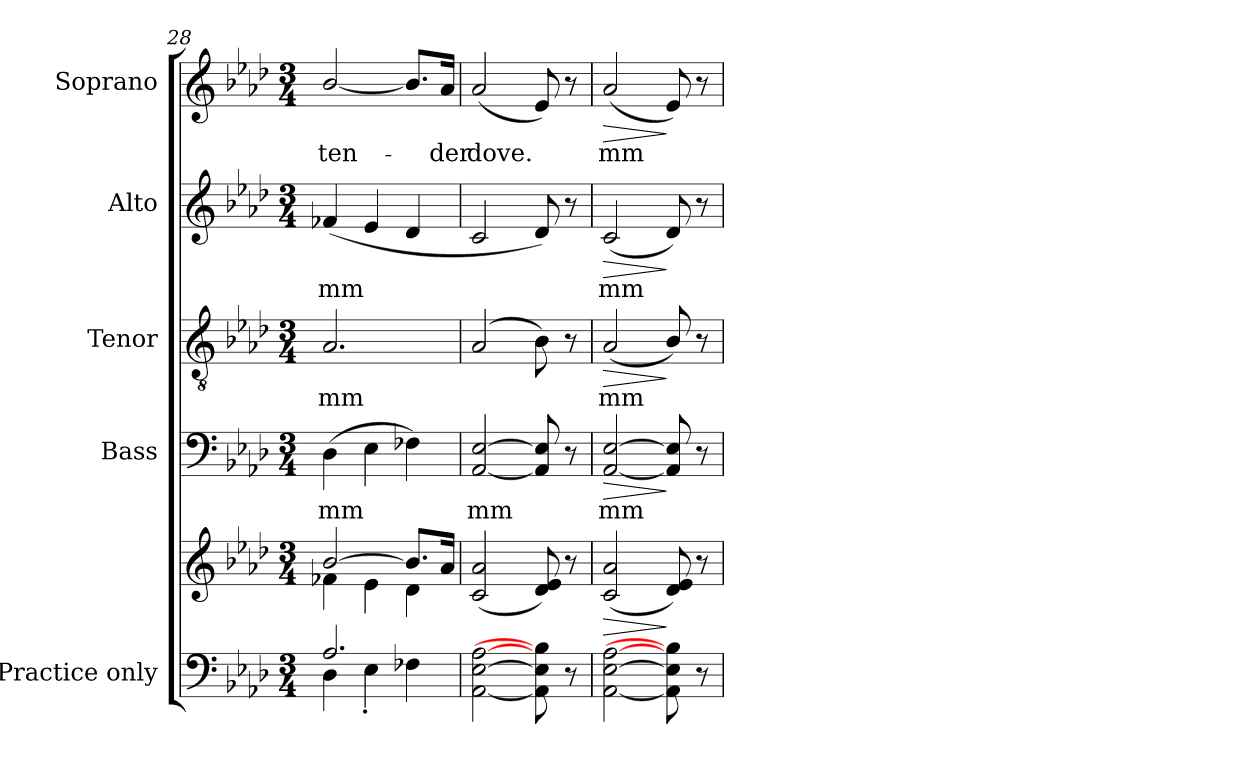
**kern	**kern	**dynam	**kern	**text	**dynam	**kern	**text	**dynam	**kern	**text	**dynam	**kern	**text	**dynam
*part5	*part5	*part5	*part4	*part4	*part4	*part3	*part3	*part3	*part2	*part2	*part2	*part1	*part1	*part1
*staff6	*staff5	*staff5/6	*staff4	*staff4	*staff4	*staff3	*staff3	*staff3	*staff2	*staff2	*staff2	*staff1	*staff1	*staff1
*I"Practice only	*	*	*I"Bass	*	*	*I"Tenor	*	*	*I"Alto	*	*	*I"Soprano	*	*
*	*	*	*I'B	*	*	*I'T	*	*	*I'A	*	*	*I'S	*	*
*clefF4	*clefG2	*	*clefF4	*	*	*clefGv2	*	*	*clefG2	*	*	*clefG2	*	*
*k[b-e-a-d-]	*k[b-e-a-d-]	*	*k[b-e-a-d-]	*	*	*k[b-e-a-d-]	*	*	*k[b-e-a-d-]	*	*	*k[b-e-a-d-]	*	*
*A-:	*A-:	*	*A-:	*	*	*A-:	*	*	*A-:	*	*	*A-:	*	*
*M3/4	*M3/4	*	*M3/4	*	*	*M3/4	*	*	*M3/4	*	*	*M3/4	*	*
=28	=28	=28	=28	=28	=28	=28	=28	=28	=28	=28	=28	=28	=28	=28
*^	*^	*	*	*	*	*	*	*	*	*	*	*	*	*
!	!	!	!	!	!	!LO:LY:b	!	!	!LO:LY:b	!	!	!LO:LY:b	!	!	!LO:LY:b	!
2.A-/	4D-\	[2b-/	4f-X\	.	(>4D-	mm	.	2.A-	mm	.	(<4f-X	mm	.	[2b-/	ten-	.
.	4E-'\	.	4e-\	.	4E-	.	.	.	.	.	4e-	.	.	.	.	.
.	4F-X\	8.b-/L]	4d-\	.	4F-X)	.	.	.	.	.	4d-	.	.	8.b-/L]	.	.
!	!	!	!	!	!	!	!	!	!	!	!	!	!	!	!LO:LY:b	!
.	.	16a-/J	.	.	.	.	.	.	.	.	.	.	.	16a-/Jk	der	.
=29	=29	=29	=29	=29	=29	=29	=29	=29	=29	=29	=29	=29	=29	=29	=29	=29
!	!	!	!	!	!	!LO:LY:b	!	!	!	!	!	!	!	!	!LO:LY:b	!
[2AA- [2E- [2A-	2ryy	(>2c/ 2a-/	2ryy	.	[2AA- [2E-	mm	.	(<2A-	.	.	2c	.	.	(<2a-	dove.	.
8AA-] 8E-] 8B-]	4ryy	8d-/ 8e-/)	4ryy	.	8AA-] 8E-]	.	.	8B-)	.	.	8d-)	.	.	8e-)	.	.
8r	.	8r	.	.	8r	.	.	8r	.	.	8r	.	.	8r	.	.
=30	=30	=30	=30	=30	=30	=30	=30	=30	=30	=30	=30	=30	=30	=30	=30	=30
!	!	!	!	!LO:HP:b	!	!LO:LY:b	!LO:HP:b	!	!LO:LY:b	!LO:HP:b	!	!LO:LY:b	!LO:HP:b	!	!LO:LY:b	!LO:HP:b
[2AA- [2E- [2A-	2ryy	(>2c/ 2a-/	2ryy	>	[2AA- [2E-	mm	>	(<2A-	mm	>	(<2c	mm	>	(<2a-	mm	>
8AA-] 8E-] 8B-]	4ryy	8d-/ 8e-/)	4ryy	]	8AA-] 8E-]	.	]	8B-/)	.	]	8d-)	.	]	8e-)	.	]
8r	.	8r	.	.	8r	.	.	8r	.	.	8r	.	.	8r	.	.
*v	*v	*	*	*	*	*	*	*	*	*	*	*	*	*	*	*
*	*v	*v	*	*	*	*	*	*	*	*	*	*	*	*	*
=	=	=	=	=	=	=	=	=	=	=	=	=	=	=
*-	*-	*-	*-	*-	*-	*-	*-	*-	*-	*-	*-	*-	*-	*-
